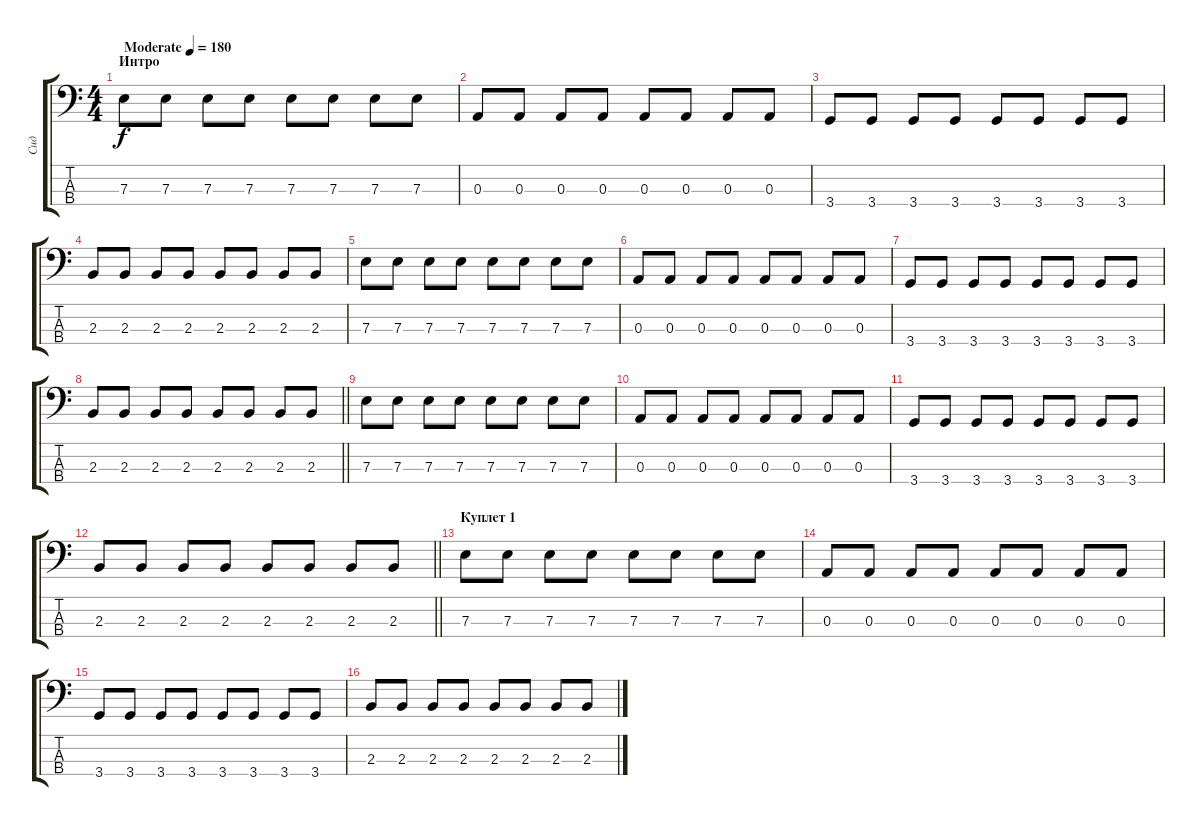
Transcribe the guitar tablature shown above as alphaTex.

\track ("Сид" "Сид") {instrument electricbassfinger}
\staff {score tabs}
\tuning (G2 D2 A1 E1) {hide}
\ts (4 4)
\section ("" "Интро")
\tempo (180 "Moderate")
\clef f4
\ks c
7.3.8{dy f instrument electricbassfinger} 7.3.8 7.3.8 7.3.8 7.3.8 7.3.8 7.3.8 7.3.8 |
0.3.8 0.3.8 0.3.8 0.3.8 0.3.8 0.3.8 0.3.8 0.3.8 |
3.4.8 3.4.8 3.4.8 3.4.8 3.4.8 3.4.8 3.4.8 3.4.8 |
2.3.8 2.3.8 2.3.8 2.3.8 2.3.8 2.3.8 2.3.8 2.3.8 |
7.3.8 7.3.8 7.3.8 7.3.8 7.3.8 7.3.8 7.3.8 7.3.8 |
0.3.8 0.3.8 0.3.8 0.3.8 0.3.8 0.3.8 0.3.8 0.3.8 |
3.4.8 3.4.8 3.4.8 3.4.8 3.4.8 3.4.8 3.4.8 3.4.8 |
\barLineRight lightlight
2.3.8 2.3.8 2.3.8 2.3.8 2.3.8 2.3.8 2.3.8 2.3.8 |
7.3.8 7.3.8 7.3.8 7.3.8 7.3.8 7.3.8 7.3.8 7.3.8 |
0.3.8 0.3.8 0.3.8 0.3.8 0.3.8 0.3.8 0.3.8 0.3.8 |
3.4.8 3.4.8 3.4.8 3.4.8 3.4.8 3.4.8 3.4.8 3.4.8 |
\barLineRight lightlight
2.3.8 2.3.8 2.3.8 2.3.8 2.3.8 2.3.8 2.3.8 2.3.8 |
\section ("" "Куплет 1")
7.3.8 7.3.8 7.3.8 7.3.8 7.3.8 7.3.8 7.3.8 7.3.8 |
0.3.8 0.3.8 0.3.8 0.3.8 0.3.8 0.3.8 0.3.8 0.3.8 |
3.4.8 3.4.8 3.4.8 3.4.8 3.4.8 3.4.8 3.4.8 3.4.8 |
2.3.8 2.3.8 2.3.8 2.3.8 2.3.8 2.3.8 2.3.8 2.3.8
